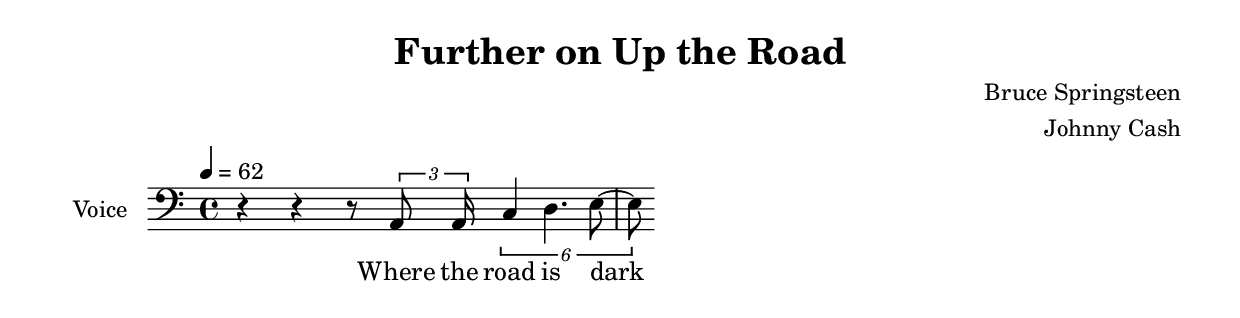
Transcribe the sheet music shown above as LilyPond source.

\version "2.12.0"

\header {
  title = "Further on Up the Road"
  composer = "Bruce Springsteen"
  arranger = "Johnny Cash"
%  copyright = \markup \center-column {
%    "This file is Giacomo Ritucci's own work and represents his interpretation of the song."
%    "You may only use this file for private study, scholarship, or research."
%    " "
%  }
}


globals = {
  \key c \major
  \time 4/4
  \tempo 4 = 62
}


voice = \relative c {
  \globals
  \clef bass
  \set Staff.instrumentName = "Voice"
  \set Staff.shortInstrumentName = "V"

  | r4 r4 r8
  \times 2/3 { a8 a16 }
  \times 2/6 { c4 d4. e8 ~ | e8 } 
}

voiceLyrics = \lyricmode {
  Where the road is dark and the seed is sowed
  Where the gun is cocked and the bullet's cold
  Where the miles are marked in the blood and gold
  I'll meet you further on up the road

  Got on my dead man's suit and my smilin' skull ring
  My lucky graveyard boots and song to sing
  I got a song to sing, keep me out of the cold
  And I'll meet you further on up the road.

  Further on up the road
  Further on up the road
  Where the way dark and the night is cold
  One sunny mornin' we'll rise I know
  And I'll meet you further on up the road.

  Now I been out in the desert, just doin' my time
  Searchin' through the dust, lookin' for a sign
  If there's a light up ahead well brother I don't know
  But I got this fever burnin' in my soul
  So let's take the good times as they go
  And I'll meet you further on up the road

  Further on up the road
  Further on up the road
  Further on up the road
  Further on up the road

  One sunny mornin' we'll rise I know
  And I'll meet you further on up the road
  One sunny mornin' we'll rise I know
  And I'll meet you further on up the road.
}


\score {
  <<
    \new Voice = "jc" {
      \autoBeamOff
      \voice
    }
    \new Lyrics \lyricsto "jc" \voiceLyrics
  >>

  \layout { }
  \midi { }
}

